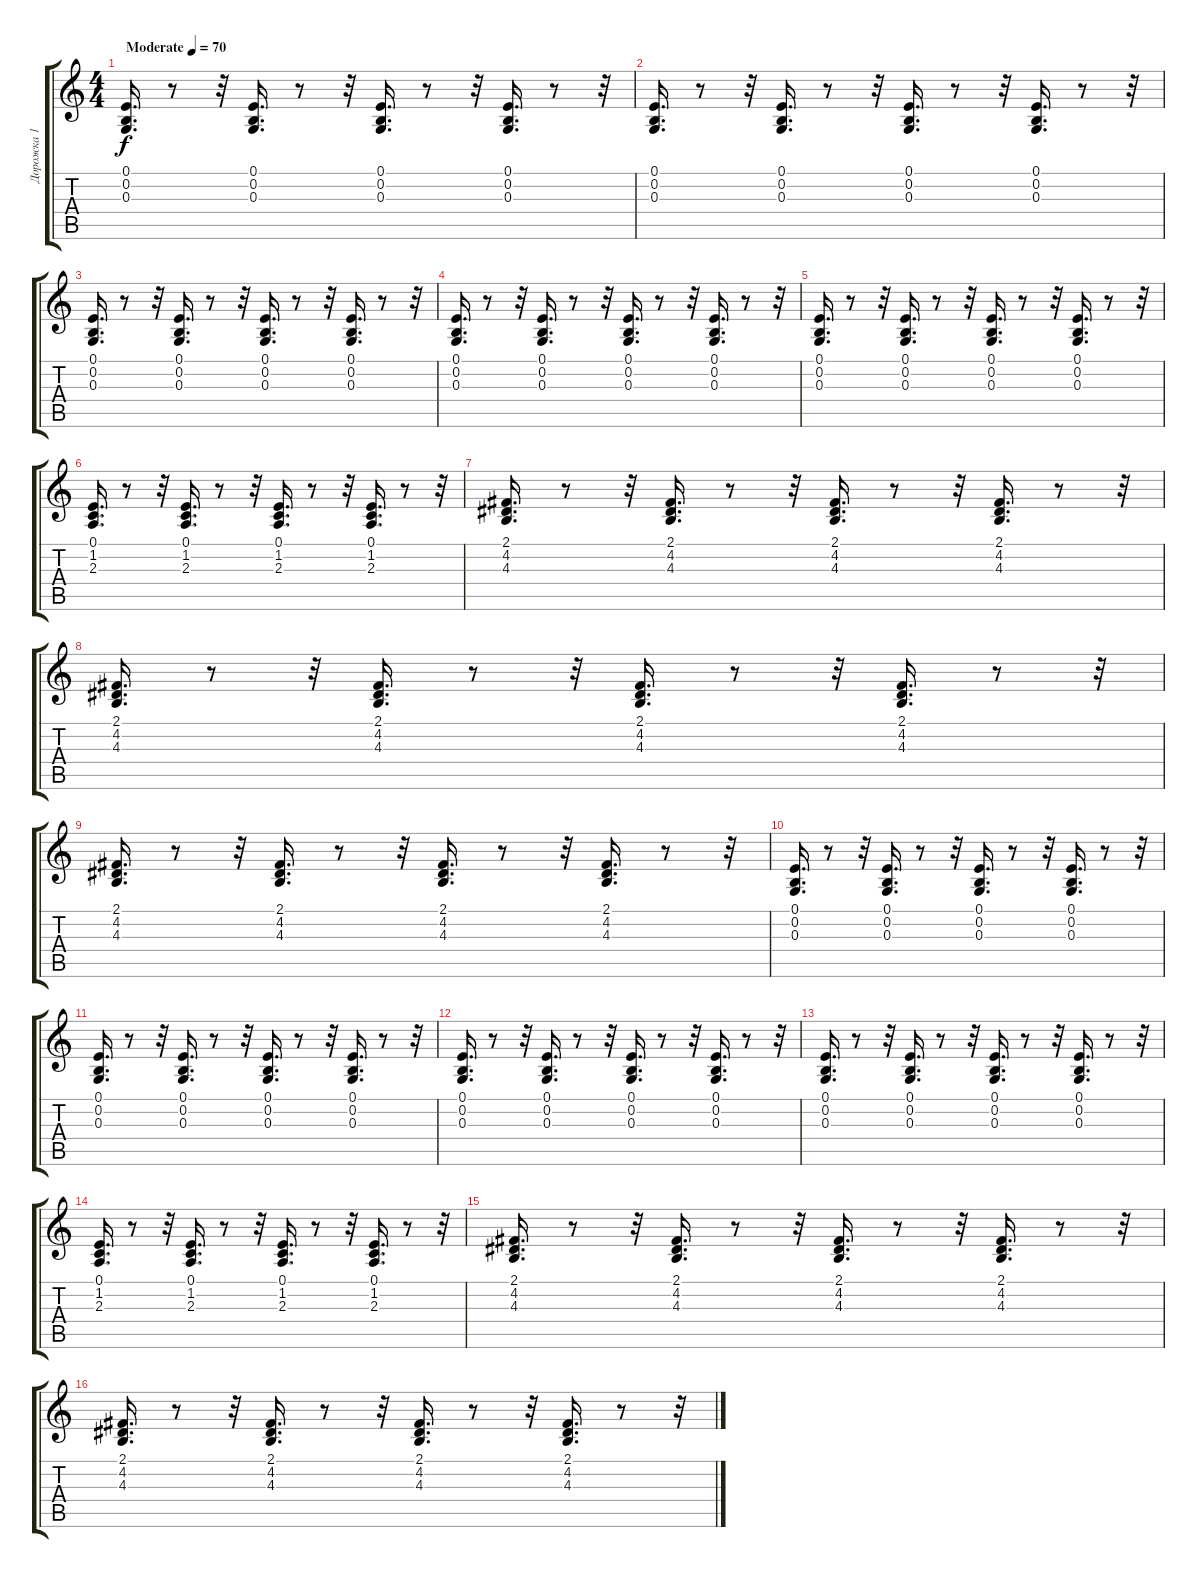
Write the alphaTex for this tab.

\track ("Дорожка 1" "Дорожка 1") {instrument acousticgrandpiano}
\staff {score tabs}
\tuning (E4 B3 G3 D3 A2 E2) {hide}
\ts (4 4)
\tempo (70 "Moderate")
\clef g2
\ks c
(0.1 0.2 0.3).16{d dy f instrument acousticgrandpiano} r.8 r.32 (0.1 0.2 0.3).16{d} r.8 r.32 (0.1 0.2 0.3).16{d} r.8 r.32 (0.1 0.2 0.3).16{d} r.8 r.32 |
(0.1 0.2 0.3).16{d} r.8 r.32 (0.1 0.2 0.3).16{d} r.8 r.32 (0.1 0.2 0.3).16{d} r.8 r.32 (0.1 0.2 0.3).16{d} r.8 r.32 |
(0.1 0.2 0.3).16{d} r.8 r.32 (0.1 0.2 0.3).16{d} r.8 r.32 (0.1 0.2 0.3).16{d} r.8 r.32 (0.1 0.2 0.3).16{d} r.8 r.32 |
(0.1 0.2 0.3).16{d} r.8 r.32 (0.1 0.2 0.3).16{d} r.8 r.32 (0.1 0.2 0.3).16{d} r.8 r.32 (0.1 0.2 0.3).16{d} r.8 r.32 |
(0.1 0.2 0.3).16{d} r.8 r.32 (0.1 0.2 0.3).16{d} r.8 r.32 (0.1 0.2 0.3).16{d} r.8 r.32 (0.1 0.2 0.3).16{d} r.8 r.32 |
(0.1 1.2 2.3).16{d} r.8 r.32 (0.1 1.2 2.3).16{d} r.8 r.32 (0.1 1.2 2.3).16{d} r.8 r.32 (0.1 1.2 2.3).16{d} r.8 r.32 |
(2.1 4.2 4.3).16{d} r.8 r.32 (2.1 4.2 4.3).16{d} r.8 r.32 (2.1 4.2 4.3).16{d} r.8 r.32 (2.1 4.2 4.3).16{d} r.8 r.32 |
(2.1 4.2 4.3).16{d} r.8 r.32 (2.1 4.2 4.3).16{d} r.8 r.32 (2.1 4.2 4.3).16{d} r.8 r.32 (2.1 4.2 4.3).16{d} r.8 r.32 |
(2.1 4.2 4.3).16{d} r.8 r.32 (2.1 4.2 4.3).16{d} r.8 r.32 (2.1 4.2 4.3).16{d} r.8 r.32 (2.1 4.2 4.3).16{d} r.8 r.32 |
(0.1 0.2 0.3).16{d} r.8 r.32 (0.1 0.2 0.3).16{d} r.8 r.32 (0.1 0.2 0.3).16{d} r.8 r.32 (0.1 0.2 0.3).16{d} r.8 r.32 |
(0.1 0.2 0.3).16{d} r.8 r.32 (0.1 0.2 0.3).16{d} r.8 r.32 (0.1 0.2 0.3).16{d} r.8 r.32 (0.1 0.2 0.3).16{d} r.8 r.32 |
(0.1 0.2 0.3).16{d} r.8 r.32 (0.1 0.2 0.3).16{d} r.8 r.32 (0.1 0.2 0.3).16{d} r.8 r.32 (0.1 0.2 0.3).16{d} r.8 r.32 |
(0.1 0.2 0.3).16{d} r.8 r.32 (0.1 0.2 0.3).16{d} r.8 r.32 (0.1 0.2 0.3).16{d} r.8 r.32 (0.1 0.2 0.3).16{d} r.8 r.32 |
(0.1 1.2 2.3).16{d} r.8 r.32 (0.1 1.2 2.3).16{d} r.8 r.32 (0.1 1.2 2.3).16{d} r.8 r.32 (0.1 1.2 2.3).16{d} r.8 r.32 |
(2.1 4.2 4.3).16{d} r.8 r.32 (2.1 4.2 4.3).16{d} r.8 r.32 (2.1 4.2 4.3).16{d} r.8 r.32 (2.1 4.2 4.3).16{d} r.8 r.32 |
(2.1 4.2 4.3).16{d} r.8 r.32 (2.1 4.2 4.3).16{d} r.8 r.32 (2.1 4.2 4.3).16{d} r.8 r.32 (2.1 4.2 4.3).16{d} r.8 r.32
